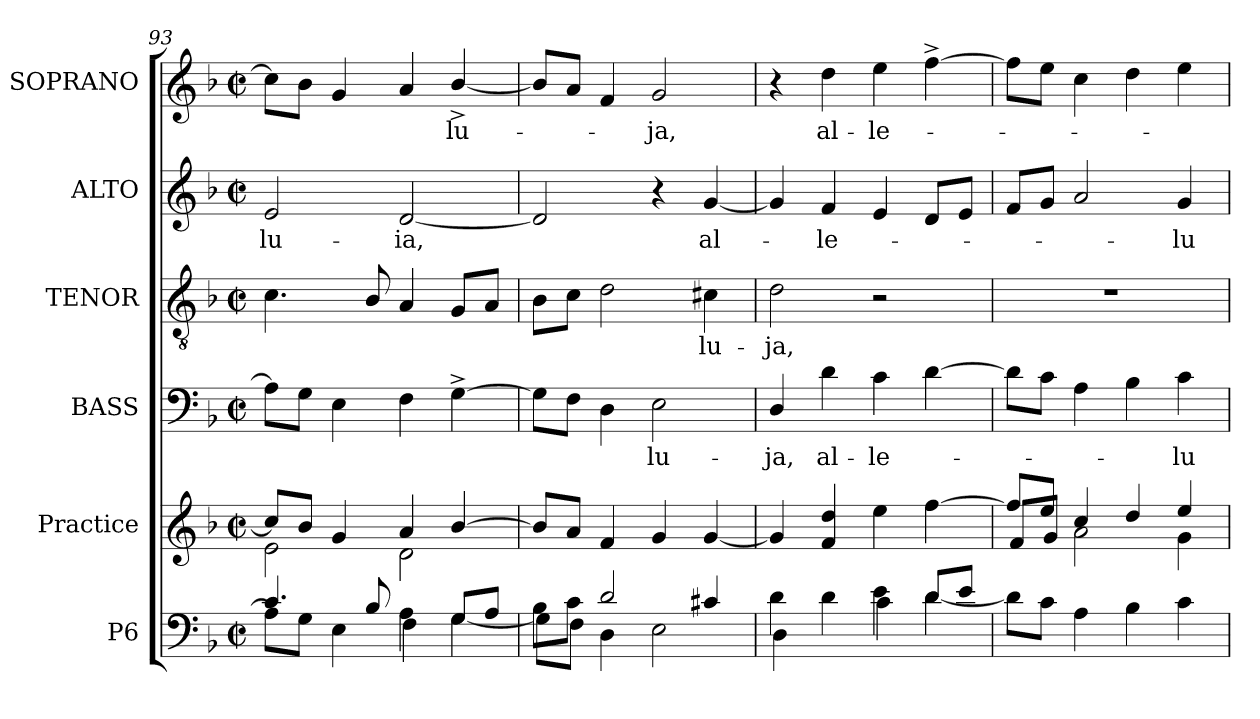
**kern	**kern	**kern	**text	**kern	**text	**kern	**text	**kern	**text
*part6	*part5	*part4	*part4	*part3	*part3	*part2	*part2	*part1	*part1
*staff6	*staff5	*staff4	*staff4	*staff3	*staff3	*staff2	*staff2	*staff1	*staff1
*I"P6	*I"Practice	*I"BASS	*	*I"TENOR	*	*I"ALTO	*	*I"SOPRANO	*
*	*	*I'B.	*	*I'T.	*	*I'A.	*	*I'S.	*
*clefF4	*clefG2	*clefF4	*	*clefGv2	*	*clefG2	*	*clefG2	*
*	*	*	*	*ITrd7c12	*	*	*	*	*
*k[b-]	*k[b-]	*k[b-]	*	*k[b-]	*	*k[b-]	*	*k[b-]	*
*F:	*F:	*F:	*	*F:	*	*F:	*	*F:	*
*M2/2	*M2/2	*M2/2	*	*M2/2	*	*M2/2	*	*M2/2	*
*met(c|)	*met(c|)	*met(c|)	*	*met(c|)	*	*met(c|)	*	*met(c|)	*
=93	=93	=93	=93	=93	=93	=93	=93	=93	=93
*^	*^	*	*	*	*	*	*	*	*
!	!	!	!	!	!	!	!	!	!LO:LY:b:color=#000000	!	!
4.ci/	8Ai\L]	8cci/L]	2ei\	8Ai\L]	.	4.Ci\	.	2ei/	-lu-	8cci\L]	.
.	8Gi\J	8b-i/J	.	8Gi\J	.	.	.	.	.	8b-i\J	.
.	4Ei\	4gi/	.	4Ei\	.	.	.	.	.	4gi/	.
8B-i/	.	.	.	.	.	8BB-i/	.	.	.	.	.
!	!	!	!	!	!	!	!	!	!LO:LY:b:color=#000000	!	!
4Ai\	4Fi\	4ai/	2di\	4Fi\	.	4AAi/	.	[2di/	-ia,	4ai/	.
!	!	!	!	!	!	!	!	!	!	!	!LO:LY:b:color=#000000
8Gi/L	[4Gi\	[4b-i/	.	[4G^i\	.	8GGi/L	.	.	.	[4b-^i/	-lu-
8Ai/J	.	.	.	.	.	8AAi/J	.	.	.	.	.
*	*	*v	*v	*	*	*	*	*	*	*	*
!!LO:LB:g=z
=94	=94	=94	=94	=94	=94	=94	=94	=94	=94	=94
8B-i\L	8Gi\L]	8b-i/L]	8Gi\L]	.	8BB-i\L	.	2di/]	.	8b-i/L]	.
8ci\J	8Fi\J	8ai/J	8Fi\J	.	8Ci\J	.	.	.	8ai/J	.
2di/	4Di\	4fi/	4Di\	.	2Di\	.	.	.	4fi/	.
!	!	!	!	!LO:LY:b:color=#000000	!	!	!	!	!	!
!	!	!	!	!	!	!	!	!	!	!LO:LY:b:color=#000000
.	2Ei\	4gi/	2Ei\	-lu-	.	.	4r	.	2gi/	-ja,
!	!	!	!	!	!	!LO:LY:b:color=#000000	!	!	!	!
!	!	!	!	!	!	!	!	!LO:LY:b:color=#000000	!	!
4c#Xi/	.	[4gi/	.	.	4C#Xi\	-lu-	[4gi/	al-	.	.
=95	=95	=95	=95	=95	=95	=95	=95	=95	=95	=95
!	!	!	!	!LO:LY:b:color=#000000	!	!	!	!	!	!
!	!	!	!	!	!	!LO:LY:b:color=#000000	!	!	!	!
4di\	4Di\	4gi/]	4Di/	-ja,	2Di\	-ja,	4gi/]	.	4r	.
!	!	!	!	!LO:LY:b:color=#000000	!	!	!	!	!	!
!	!	!	!	!	!	!	!	!LO:LY:b:color=#000000	!	!
!	!	!	!	!	!	!	!	!	!	!LO:LY:b:color=#000000
4di\	4ryy	4fi/ 4ddi	4di\	al-	.	.	4fi/	-le-	4ddi\	al-
!	!	!	!	!LO:LY:b:color=#000000	!	!	!	!	!	!
!	!	!	!	!	!	!	!	!	!	!LO:LY:b:color=#000000
4ei\	4ci\	4eei\	4ci\	-le-	2r	.	4ei/	.	4eei\	-le-
8di/L	[4di\	[4ffi\	[4di\	.	.	.	8di/L	.	[4ff^i\	.
8ei/J	.	.	.	.	.	.	8ei/J	.	.	.
=96	=96	=96	=96	=96	=96	=96	=96	=96	=96	=96
*	*	*^	*	*	*	*	*	*	*	*
1ryy	8di\L]	8ffi/L]	8fi/L	8di\L]	.	1r	.	8fi/L	.	8ffi\L]	.
.	8ci\J	8eei/J	8gi/J	8ci\J	.	.	.	8gi/J	.	8eei\J	.
.	4Ai\	4cci/	2ai\	4Ai\	.	.	.	2ai/	.	4cci\	.
.	4B-i\	4ddi/	.	4B-i\	.	.	.	.	.	4ddi\	.
!	!	!	!	!	!LO:LY:b:color=#000000	!	!	!	!	!	!
!	!	!	!	!	!	!	!	!	!LO:LY:b:color=#000000	!	!
.	4ci\	4eei/	4gi\	4ci\	-lu-	.	.	4gi/	-lu-	4eei\	.
*v	*v	*	*	*	*	*	*	*	*	*	*
*	*v	*v	*	*	*	*	*	*	*	*
=	=	=	=	=	=	=	=	=	=
*-	*-	*-	*-	*-	*-	*-	*-	*-	*-
